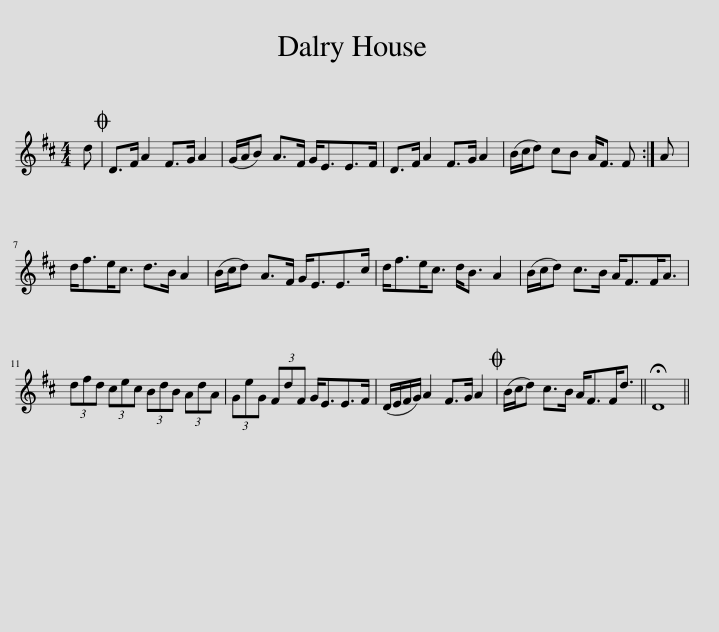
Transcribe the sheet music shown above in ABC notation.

X:1
L:1/8
M:4/4
I:linebreak $
K:D
V:1 treble
V:1
 d |O D>F A2 F>G A2 | (G/A/B) A>F G<EE>F | D>F A2 F>G A2 | (B/c/d) cB A<F F :| %5
 A |$ d<fe<c d>B A2 | (B/c/d) A>F G<EE>c | d<fe<c d<B A2 | (B/c/d) c>B A<FF<A |$ %10
 (3dfd (3cec (3BdB (3AdA | (3GeG (3FdF G<EE>F | (D/E/F/G/) A2 F>G A2 |O (B/c/d) c>B A<FF<d || !fermata!D8 || %15
